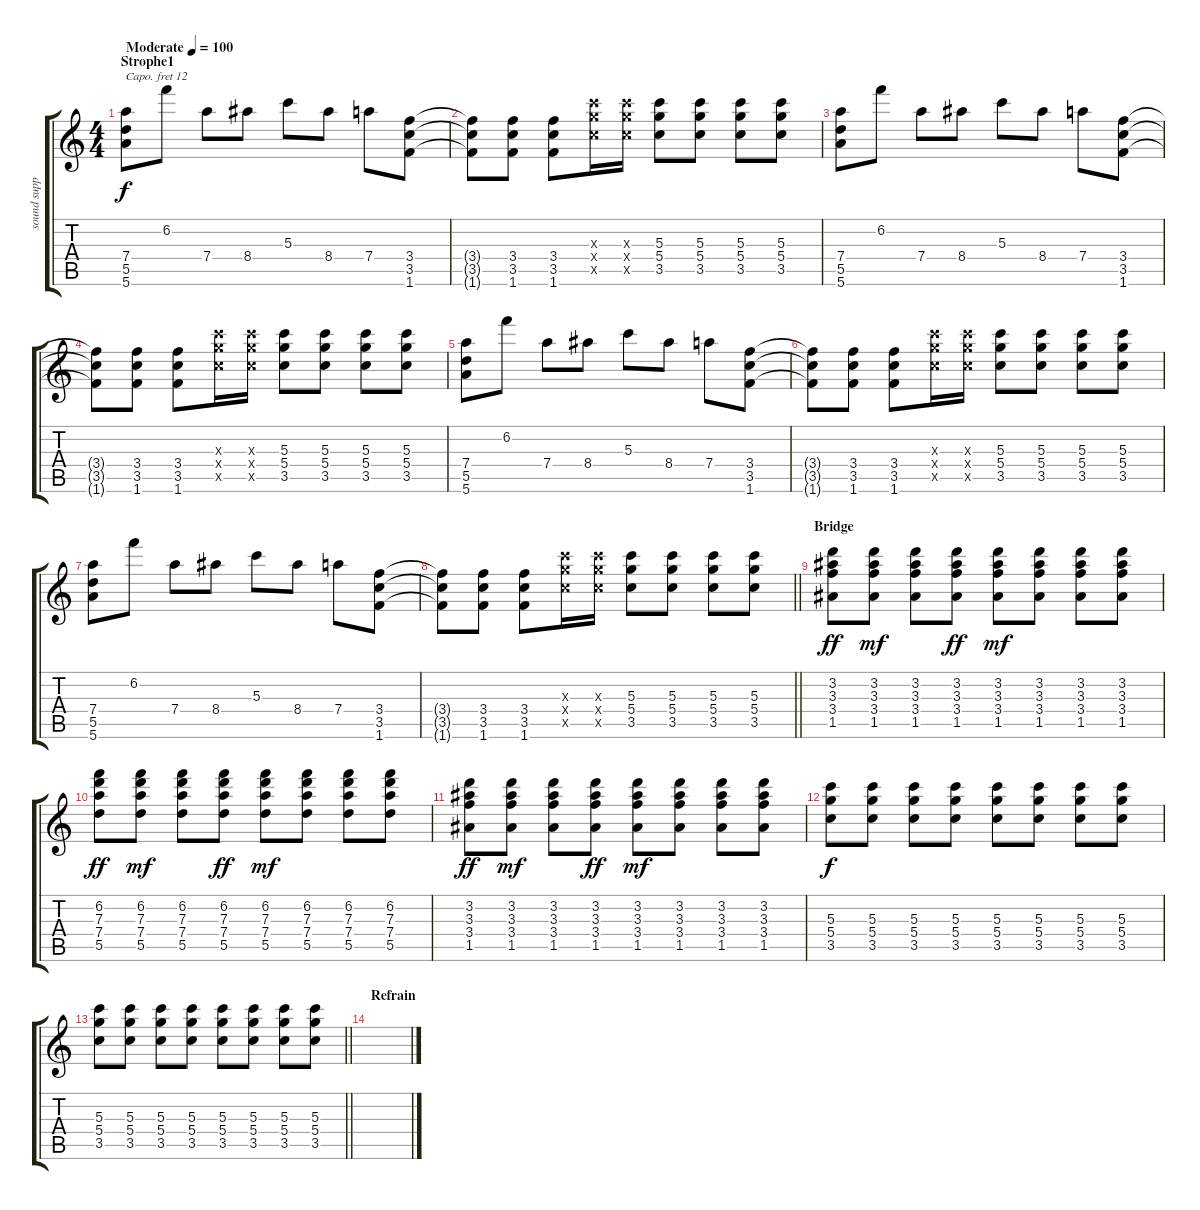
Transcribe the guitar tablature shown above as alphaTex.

\track ("sound support" "sound supp") {instrument electricguitarclean}
\staff {score tabs}
\capo 12
\tuning (E4 B3 G3 D3 A2 E2) {hide}
\ts (4 4)
\section ("" "Strophe1")
\tempo (100 "Moderate")
\clef g2
\ks c
(7.4 5.5 5.6).8{dy f instrument electricguitarclean} 6.2.8 7.4.8 8.4.8 5.3.8 8.4.8 7.4.8 (3.4 3.5 1.6).8 |
(3.4{t} 3.5{t} 1.6{t}).8 (3.4 3.5 1.6).8 (3.4 3.5 1.6).8 (5.3{x} 5.4{x} 3.5{x}).16 (5.3{x} 5.4{x} 3.5{x}).16 (5.3 5.4 3.5).8 (5.3 5.4 3.5).8 (5.3 5.4 3.5).8 (5.3 5.4 3.5).8 |
(7.4 5.5 5.6).8 6.2.8 7.4.8 8.4.8 5.3.8 8.4.8 7.4.8 (3.4 3.5 1.6).8 |
(3.4{t} 3.5{t} 1.6{t}).8 (3.4 3.5 1.6).8 (3.4 3.5 1.6).8 (5.3{x} 5.4{x} 3.5{x}).16 (5.3{x} 5.4{x} 3.5{x}).16 (5.3 5.4 3.5).8 (5.3 5.4 3.5).8 (5.3 5.4 3.5).8 (5.3 5.4 3.5).8 |
(7.4 5.5 5.6).8 6.2.8 7.4.8 8.4.8 5.3.8 8.4.8 7.4.8 (3.4 3.5 1.6).8 |
(3.4{t} 3.5{t} 1.6{t}).8 (3.4 3.5 1.6).8 (3.4 3.5 1.6).8 (5.3{x} 5.4{x} 3.5{x}).16 (5.3{x} 5.4{x} 3.5{x}).16 (5.3 5.4 3.5).8 (5.3 5.4 3.5).8 (5.3 5.4 3.5).8 (5.3 5.4 3.5).8 |
(7.4 5.5 5.6).8 6.2.8 7.4.8 8.4.8 5.3.8 8.4.8 7.4.8 (3.4 3.5 1.6).8 |
\barLineRight lightlight
(3.4{t} 3.5{t} 1.6{t}).8 (3.4 3.5 1.6).8 (3.4 3.5 1.6).8 (5.3{x} 5.4{x} 3.5{x}).16 (5.3{x} 5.4{x} 3.5{x}).16 (5.3 5.4 3.5).8 (5.3 5.4 3.5).8 (5.3 5.4 3.5).8 (5.3 5.4 3.5).8 |
\section ("" "Bridge")
(3.2 3.3 3.4 1.5).8{dy ff} (3.2 3.3 3.4 1.5).8{dy mf} (3.2 3.3 3.4 1.5).8 (3.2 3.3 3.4 1.5).8{dy ff} (3.2 3.3 3.4 1.5).8{dy mf} (3.2 3.3 3.4 1.5).8 (3.2 3.3 3.4 1.5).8 (3.2 3.3 3.4 1.5).8 |
(6.2 7.3 7.4 5.5).8{dy ff} (6.2 7.3 7.4 5.5).8{dy mf} (6.2 7.3 7.4 5.5).8 (6.2 7.3 7.4 5.5).8{dy ff} (6.2 7.3 7.4 5.5).8{dy mf} (6.2 7.3 7.4 5.5).8 (6.2 7.3 7.4 5.5).8 (6.2 7.3 7.4 5.5).8 |
(3.2 3.3 3.4 1.5).8{dy ff} (3.2 3.3 3.4 1.5).8{dy mf} (3.2 3.3 3.4 1.5).8 (3.2 3.3 3.4 1.5).8{dy ff} (3.2 3.3 3.4 1.5).8{dy mf} (3.2 3.3 3.4 1.5).8 (3.2 3.3 3.4 1.5).8 (3.2 3.3 3.4 1.5).8 |
(5.3 5.4 3.5).8{dy f} (5.3 5.4 3.5).8 (5.3 5.4 3.5).8 (5.3 5.4 3.5).8 (5.3 5.4 3.5).8 (5.3 5.4 3.5).8 (5.3 5.4 3.5).8 (5.3 5.4 3.5).8 |
\barLineRight lightlight
(5.3 5.4 3.5).8 (5.3 5.4 3.5).8 (5.3 5.4 3.5).8 (5.3 5.4 3.5).8 (5.3 5.4 3.5).8 (5.3 5.4 3.5).8 (5.3 5.4 3.5).8 (5.3 5.4 3.5).8 |
\section ("" "Refrain")
